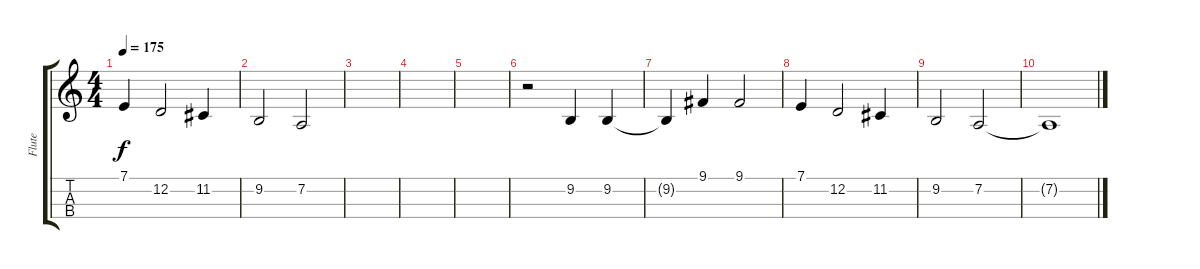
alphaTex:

\track ("Flute" "Flute") {instrument flute}
\staff {score tabs}
\tuning (A3 D3 G2 C2) {hide}
\ts (4 4)
\tempo 175
\clef g2
\ks c
7.1.4{dy f} 12.2.2 11.2.4 |
9.2.2 7.2.2 |
|
|
|
r.2 9.2.4 9.2.4 |
9.2{t}.4 9.1.4 9.1.2 |
7.1.4 12.2.2 11.2.4 |
9.2.2 7.2.2 |
7.2{t}.1
